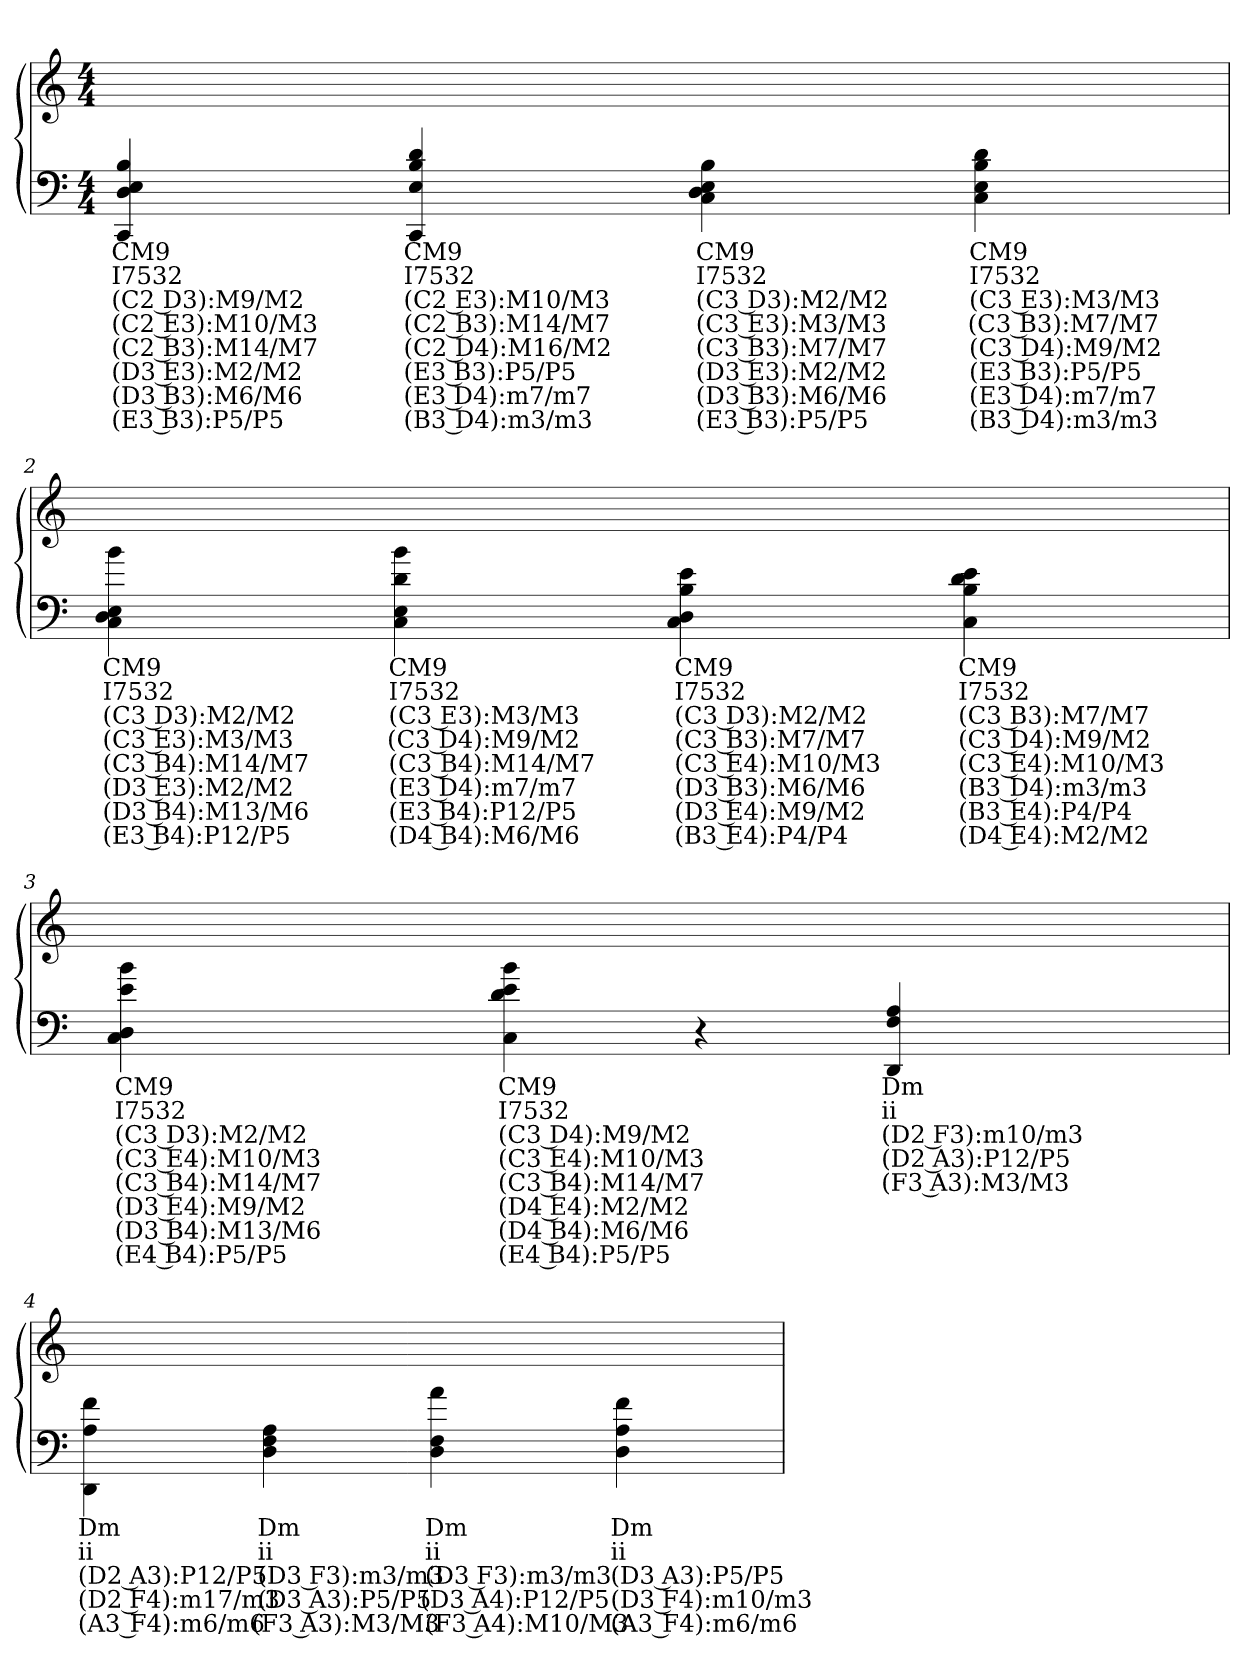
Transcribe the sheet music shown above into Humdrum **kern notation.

**kern	**text	**text	**text	**text	**text	**text	**text	**text	**kern
*part2	*part2	*part2	*part2	*part2	*part2	*part2	*part2	*part2	*part1
*staff2	*staff2	*staff2	*staff2	*staff2	*staff2	*staff2	*staff2	*staff2	*staff1
*clefF4	*	*	*	*	*	*	*	*	*clefG2
*k[]	*	*	*	*	*	*	*	*	*k[]
*C:	*	*	*	*	*	*	*	*	*C:
*M4/4	*	*	*	*	*	*	*	*	*M4/4
*MM60	*	*	*	*	*	*	*	*	*MM60
=1	=1	=1	=1	=1	=1	=1	=1	=1	=1
4CC 4D 4E 4B	CM9	I7532	(C2 D3):M9/M2	(C2 E3):M10/M3	(C2 B3):M14/M7	(D3 E3):M2/M2	(D3 B3):M6/M6	(E3 B3):P5/P5	1ryy
4CC 4E 4B 4d	CM9	I7532	(C2 E3):M10/M3	(C2 B3):M14/M7	(C2 D4):M16/M2	(E3 B3):P5/P5	(E3 D4):m7/m7	(B3 D4):m3/m3	.
4C 4D 4E 4B	CM9	I7532	(C3 D3):M2/M2	(C3 E3):M3/M3	(C3 B3):M7/M7	(D3 E3):M2/M2	(D3 B3):M6/M6	(E3 B3):P5/P5	.
4C 4E 4B 4d	CM9	I7532	(C3 E3):M3/M3	(C3 B3):M7/M7	(C3 D4):M9/M2	(E3 B3):P5/P5	(E3 D4):m7/m7	(B3 D4):m3/m3	.
=2	=2	=2	=2	=2	=2	=2	=2	=2	=2
4C 4D 4E 4b	CM9	I7532	(C3 D3):M2/M2	(C3 E3):M3/M3	(C3 B4):M14/M7	(D3 E3):M2/M2	(D3 B4):M13/M6	(E3 B4):P12/P5	1ryy
4C 4E 4d 4b	CM9	I7532	(C3 E3):M3/M3	(C3 D4):M9/M2	(C3 B4):M14/M7	(E3 D4):m7/m7	(E3 B4):P12/P5	(D4 B4):M6/M6	.
4C 4D 4B 4e	CM9	I7532	(C3 D3):M2/M2	(C3 B3):M7/M7	(C3 E4):M10/M3	(D3 B3):M6/M6	(D3 E4):M9/M2	(B3 E4):P4/P4	.
4C 4B 4d 4e	CM9	I7532	(C3 B3):M7/M7	(C3 D4):M9/M2	(C3 E4):M10/M3	(B3 D4):m3/m3	(B3 E4):P4/P4	(D4 E4):M2/M2	.
=3	=3	=3	=3	=3	=3	=3	=3	=3	=3
4C 4D 4e 4b	CM9	I7532	(C3 D3):M2/M2	(C3 E4):M10/M3	(C3 B4):M14/M7	(D3 E4):M9/M2	(D3 B4):M13/M6	(E4 B4):P5/P5	1ryy
4C 4d 4e 4b	CM9	I7532	(C3 D4):M9/M2	(C3 E4):M10/M3	(C3 B4):M14/M7	(D4 E4):M2/M2	(D4 B4):M6/M6	(E4 B4):P5/P5	.
4r	.	.	.	.	.	.	.	.	.
4DD 4F 4A	Dm	ii	(D2 F3):m10/m3	(D2 A3):P12/P5	(F3 A3):M3/M3	.	.	.	.
=4	=4	=4	=4	=4	=4	=4	=4	=4	=4
4DD 4A 4f	Dm	ii	(D2 A3):P12/P5	(D2 F4):m17/m3	(A3 F4):m6/m6	.	.	.	1ryy
4D 4F 4A	Dm	ii	(D3 F3):m3/m3	(D3 A3):P5/P5	(F3 A3):M3/M3	.	.	.	.
4D 4F 4a	Dm	ii	(D3 F3):m3/m3	(D3 A4):P12/P5	(F3 A4):M10/M3	.	.	.	.
4D 4A 4f	Dm	ii	(D3 A3):P5/P5	(D3 F4):m10/m3	(A3 F4):m6/m6	.	.	.	.
=	=	=	=	=	=	=	=	=	=
*-	*-	*-	*-	*-	*-	*-	*-	*-	*-
